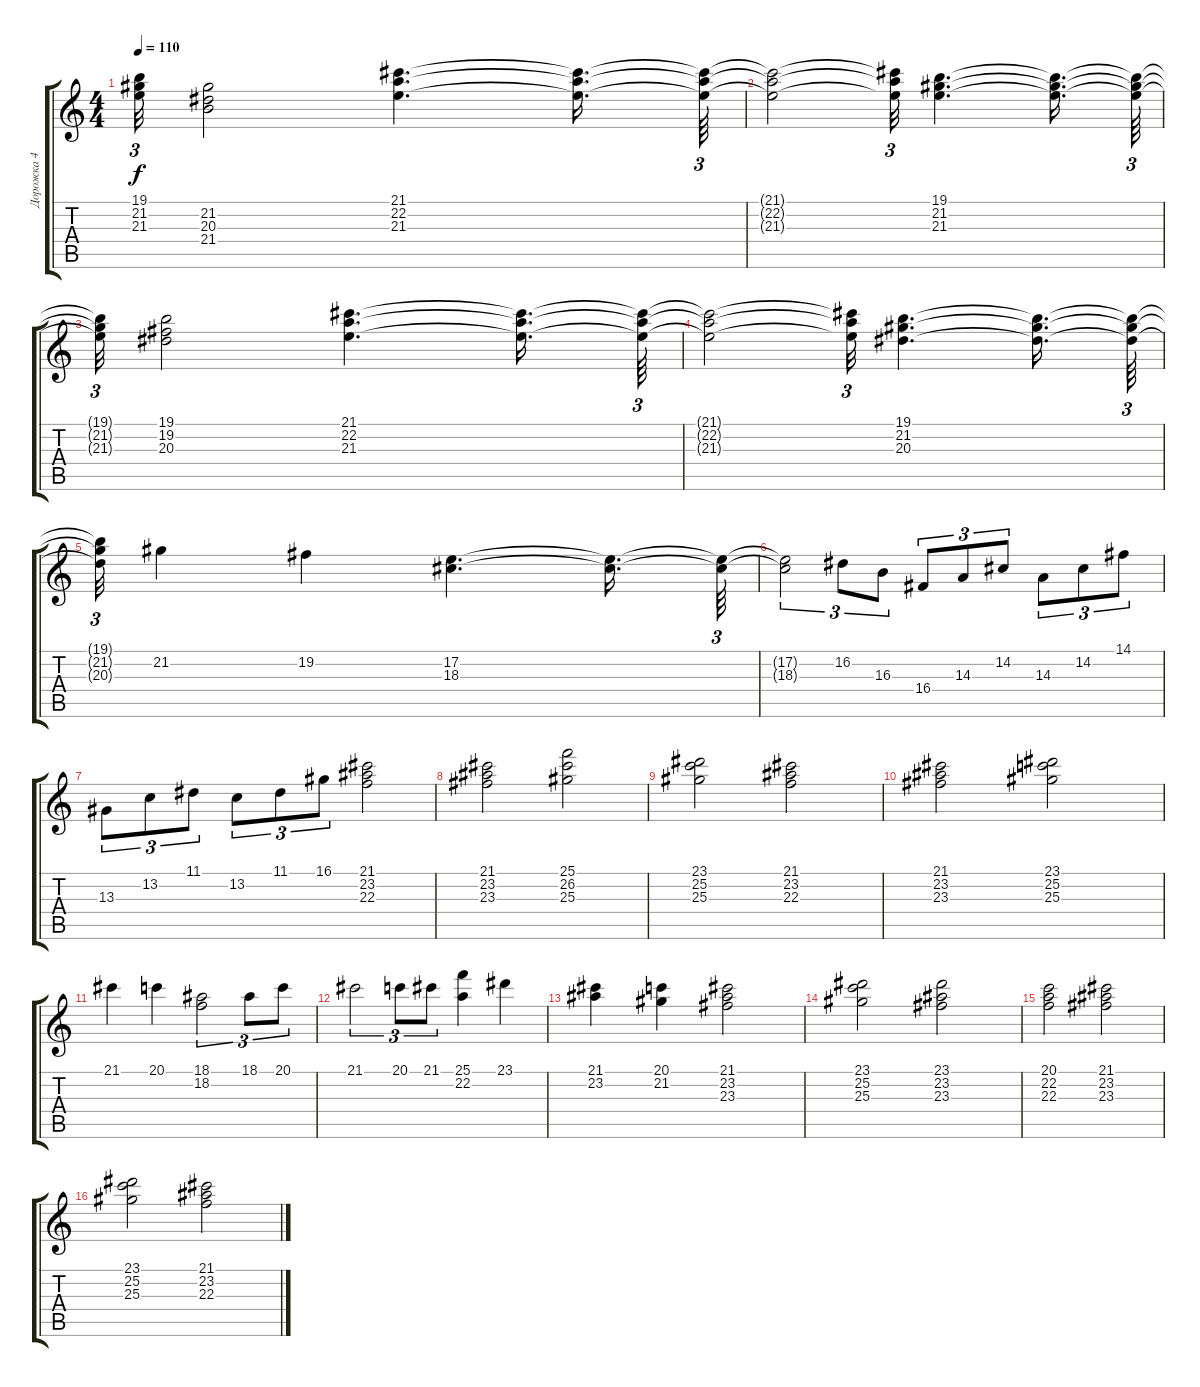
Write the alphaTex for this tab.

\track ("Дорожка 4" "Дорожка 4") {instrument stringensemble1}
\staff {score tabs}
\tuning (E4 B3 G3 D3 A2 E2) {hide}
\ts (4 4)
\tempo 110
\clef g2
\ks c
(19.1{t} 21.2{t} 21.3{t}).32{tu (3 2) dy f} (21.2 20.3 21.4).2 (21.1 22.2 21.3).4{d} (21.1{t} 22.2{t} 21.3{t}).16{d} (21.1{t} 22.2{t} 21.3{t}).64{tu (3 2)} |
(21.1{t} 22.2{t} 21.3{t}).2 (21.1{t} 22.2{t} 21.3{t}).32{tu (3 2)} (19.1 21.2 21.3).4{d} (19.1{t} 21.2{t} 21.3{t}).16{d} (19.1{t} 21.2{t} 21.3{t}).64{tu (3 2)} |
(19.1{t} 21.2{t} 21.3{t}).32{tu (3 2)} (19.1 19.2 20.3).2 (21.1 22.2 21.3).4{d} (21.1{t} 22.2{t} 21.3{t}).16{d} (21.1{t} 22.2{t} 21.3{t}).64{tu (3 2)} |
(21.1{t} 22.2{t} 21.3{t}).2 (21.1{t} 22.2{t} 21.3{t}).32{tu (3 2)} (19.1 21.2 20.3).4{d} (19.1{t} 21.2{t} 20.3{t}).16{d} (19.1{t} 21.2{t} 20.3{t}).64{tu (3 2)} |
(19.1{t} 21.2{t} 20.3{t}).32{tu (3 2)} 21.2.4 19.2.4 (17.2 18.3).4{d} (17.2{t} 18.3{t}).16{d} (17.2{t} 18.3{t}).64{tu (3 2)} |
(17.2{t} 18.3{t}).2{tu (3 2)} 16.2.8{tu (3 2)} 16.3.8{tu (3 2)} 16.4.8{tu (3 2)} 14.3.8{tu (3 2)} 14.2.8{tu (3 2)} 14.3.8{tu (3 2)} 14.2.8{tu (3 2)} 14.1.8{tu (3 2)} |
13.3.8{tu (3 2)} 13.2.8{tu (3 2)} 11.1.8{tu (3 2)} 13.2.8{tu (3 2)} 11.1.8{tu (3 2)} 16.1.8{tu (3 2)} (21.1 23.2 22.3).2 |
(21.1 23.2 23.3).2 (25.1 26.2 25.3).2 |
(23.1 25.2 25.3).2 (21.1 23.2 22.3).2 |
(21.1 23.2 23.3).2 (23.1 25.2 25.3).2 |
21.1.4 20.1.4 (18.1 18.2).2{tu (3 2)} 18.1.8{tu (3 2)} 20.1.8{tu (3 2)} |
21.1.2{tu (3 2)} 20.1.8{tu (3 2)} 21.1.8{tu (3 2)} (25.1 22.2).4 23.1.4 |
(21.1 23.2).4 (20.1 21.2).4 (21.1 23.2 23.3).2 |
(23.1 25.2 25.3).2 (23.1 23.2 23.3).2 |
(20.1 22.2 22.3).2 (21.1 23.2 23.3).2 |
(23.1 25.2 25.3).2 (21.1 23.2 22.3).2
